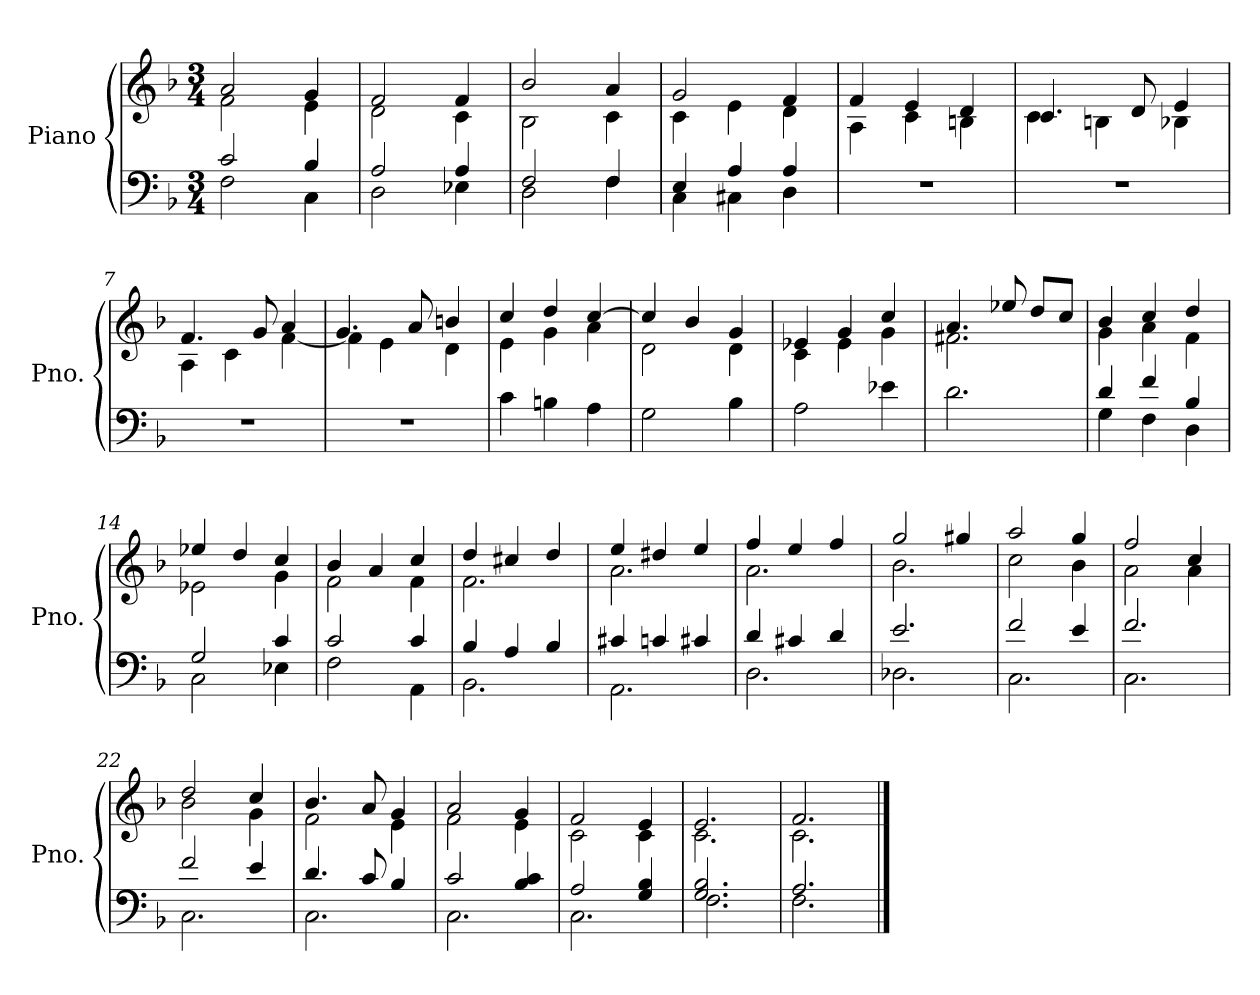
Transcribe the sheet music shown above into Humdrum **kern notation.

**kern	**kern
*part1	*part1
*staff2	*staff1
*I"Piano	*
*I'Pno.	*
*clefF4	*clefG2
*k[b-]	*k[b-]
*M3/4	*M3/4
=1	=1
*^	*^
2c/	2F\	2a/	2f\
4B-/	4C\	4g/	4e\
=2	=2	=2	=2
2A/	2D\	2f/	2d\
4A/	4E-X\	4f/	4c\
=3	=3	=3	=3
2F/	2D\	2b-/	2B-\
4F/	4F\	4a/	4c\
=4	=4	=4	=4
4E/	4C\	2g/	4c\
4A/	4C#X\	.	4e\
4A/	4D\	4f/	4d\
*v	*v	*	*
=5	=5	=5
2.r	4f/	4A\
.	4e/	4c\
.	4d/	4Bn\
=6	=6	=6
2.r	4.c/	4c\
.	.	4Bn\
.	8d/	.
.	4e/	4B-X\
=7	=7	=7
2.r	4.f/	4A\
.	.	4c\
.	8g/	.
.	4a/	[4f\
=8	=8	=8
2.r	4.g/	4f\]
.	.	4e\
.	8a/	.
.	4bn/	4d\
!!LO:LB:g=z	!!
=9	=9	=9
4c\	4cc/	4e\
4Bn\	4dd/	4g\
4A\	[4cc/	4a\
=10	=10	=10
2G\	4cc/]	2d\
.	4b-/	.
4B-\	4g/	4d\
=11	=11	=11
2A\	4e-X/	4c\
.	4g/	4e-\
4e-X\	4cc/	4g\
=12	=12	=12
2.d\	4.a/	2.f#X\
.	8ee-X/	.
.	8dd/L	.
.	8cc/J	.
=13	=13	=13
*^	*	*
4d/	4G\	4b-/	4g\
4f/	4F\	4cc/	4a\
4B-/	4D\	4dd/	4f\
=14	=14	=14	=14
2G/	2C\	4ee-X/	2e-X\
.	.	4dd/	.
4c/	4E-X\	4cc/	4g\
=15	=15	=15	=15
2c/	2F\	4b-/	2f\
.	.	4a/	.
4c/	4AA\	4cc/	4f\
=16	=16	=16	=16
4B-/	2.BB-\	4dd/	2.f\
4A/	.	4cc#X/	.
4B-/	.	4dd/	.
=17	=17	=17	=17
4c#X/	2.AA\	4ee/	2.a\
4cn/	.	4dd#X/	.
4c#X/	.	4ee/	.
=18	=18	=18	=18
4d/	2.D\	4ff/	2.a\
4c#X/	.	4ee/	.
4d/	.	4ff/	.
!!LO:LB:g=z	!!
=19	=19	=19	=19
2.e/	2.D-X\	2gg/	2.b-\
.	.	4gg#X/	.
=20	=20	=20	=20
2f/	2.C\	2aa/	2cc\
4e/	.	4gg/	4b-\
=21	=21	=21	=21
2.f/	2.C\	2ff/	2a\
.	.	4cc/	4a\
=22	=22	=22	=22
2f/	2.C\	2dd/	2b-\
4e/	.	4cc/	4g\
=23	=23	=23	=23
4.d/	2.C\	4.b-/	2f\
8c/	.	8a/	.
4B-/	.	4g/	4e\
=24	=24	=24	=24
2c/	2.C\	2a/	2f\
4B-/ 4c/	.	4g/	4e\
=25	=25	=25	=25
2A/	2.C\	2f/	2c\
4G/ 4B-/	.	4e/	4c\
=26	=26	=26	=26
2.G/ 2.B-/	2.F\	2.e/	2.c\
=27	=27	=27	=27
2.A/	2.F\	2.f/	2.c\
*v	*v	*	*
*	*v	*v
==	==
*-	*-
